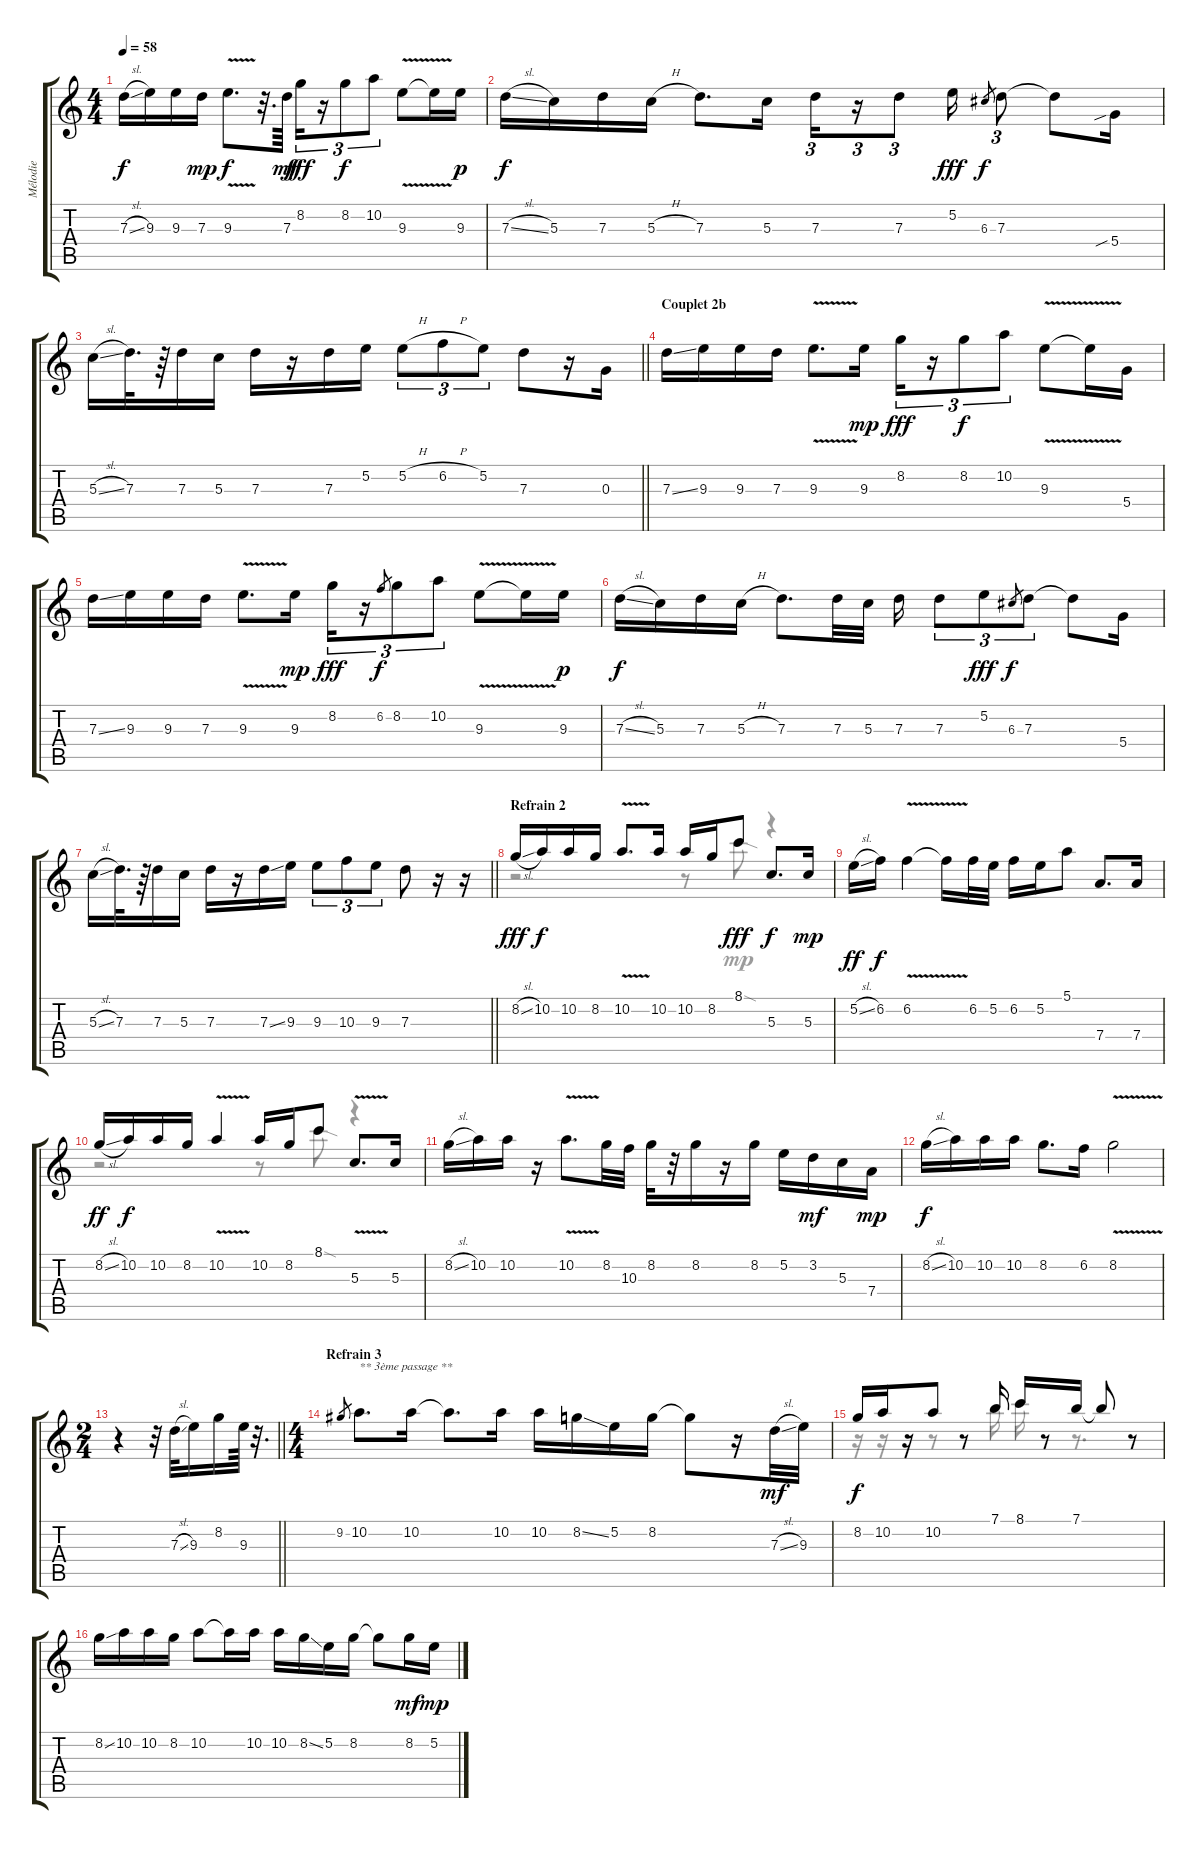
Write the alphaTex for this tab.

\track ("Mélodie" "Mélodie") {instrument electricguitarjazz}
\staff {score tabs}
\tuning (E4 B3 G3 D3 A2 E2) {hide}
\voice
\ts (4 4)
\tempo 58
\clef g2
\ks c
7.3{sl}.16{dy f} 9.3.16 9.3.16 7.3.16{dy mp} 9.3{v}.8{d dy f} r.32{d} 7.3.64{dy mf} 8.2.16{tu (3 2) dy fff} r.16{tu (3 2)} 8.2.8{tu (3 2) dy f} 10.2.8{tu (3 2)} 9.3{v}.8 9.3{t}.16 9.3.16{dy p} |
7.3{sl}.16{dy f} 5.3.16 7.3.16 5.3{h}.16 7.3.8{d} 5.3.16 7.3.16{tu (3 2)} r.16{tu (3 2)} 7.3.8{tu (3 2)} 5.2.16{dy fff} 6.3.8{gr dy f} 7.3.8{tu (3 2)} 7.3{t}.8 5.4{sib}.16 |
\barLineRight lightlight
5.3{sl}.16 7.3.32{d} r.64 7.3.16 5.3.16 7.3.16 r.16 7.3.16 5.2.16 5.2{h}.8{tu (3 2)} 6.2{h}.8{tu (3 2)} 5.2.8{tu (3 2)} 7.3.8 r.16 0.3.16 |
\section ("" "Couplet 2b")
7.3{ss}.16 9.3.16 9.3.16 7.3.16 9.3{v}.8{d} 9.3.16{dy mp} 8.2.16{tu (3 2) dy fff} r.16{tu (3 2)} 8.2.8{tu (3 2) dy f} 10.2.8{tu (3 2)} 9.3{v}.8 9.3{t}.16 5.4.16 |
7.3{ss}.16 9.3.16 9.3.16 7.3.16 9.3{v}.8{d} 9.3.16{dy mp} 8.2.16{tu (3 2) dy fff} r.16{tu (3 2)} 6.2.8{gr dy f} 8.2.8{tu (3 2)} 10.2.8{tu (3 2)} 9.3{v}.8 9.3{t}.16 9.3.16{dy p} |
7.3{sl}.16{dy f} 5.3.16 7.3.16 5.3{h}.16 7.3.8{d} 7.3.32 5.3.32 7.3.16 7.3.8{tu (3 2)} 5.2.8{tu (3 2) dy fff} 6.3.8{gr dy f} 7.3.8{tu (3 2)} 7.3{t}.8 5.4.16 |
\barLineRight lightlight
5.3{sl}.16 7.3.32{d} r.64 7.3.16 5.3.16 7.3.16 r.16 7.3{ss}.16 9.3.16 9.3.8{tu (3 2)} 10.3.8{tu (3 2)} 9.3.8{tu (3 2)} 7.3.8 r.16 r.16 |
\section ("" "Refrain 2")
8.2{sl}.16{dy fff} 10.2.16{dy f} 10.2.16 8.2.16 10.2{v}.8{d} 10.2.16 10.2.16 8.2.16 8.1.8{dy fff} 5.3.8{d dy f} 5.3.16{dy mp} |
5.2{sl}.16{dy ff} 6.2.16{dy f} 6.2{v}.4 6.2{t}.16 6.2.32 5.2.32 6.2.16 5.2.16 5.1.8 7.4.8{d} 7.4.16 |
8.2{sl}.16{dy ff} 10.2.16{dy f} 10.2.16 8.2.16 10.2{v}.4 10.2.16 8.2.16 8.1.8 5.3{v}.8{d} 5.3.16 |
8.2{sl}.16 10.2.16 10.2.16 r.16 10.2{v}.8{d} 8.2.32 10.3.32 8.2.32 r.32 8.2.16 r.16 8.2.16 5.2.16 3.2.16{dy mf} 5.3.16 7.4.16{dy mp} |
8.2{sl}.16{dy f} 10.2.16 10.2.16 10.2.16 8.2.8{d} 6.2.16 8.2{v}.2 |
\ts (2 4)
\barLineRight lightlight
r.4 r.32 7.3{sl}.32 9.3.16 8.2.16 9.3.64 r.32{d} |
\ts (4 4)
\section ("" "Refrain 3")
9.2.8{gr} 10.2.8{d txt "** 3ème passage **"} 10.2.16 10.2{t}.8{d} 10.2.16 10.2.16 8.2{ss}.16 5.2.16 8.2.16 8.2{t}.8 r.16 7.3{sl}.32{dy mf} 9.3.32 |
8.2.16{dy f} 10.2.16 r.16 10.2.8 r.8 7.1.16 8.1.16 r.8 7.1.16 7.1{t}.8 r.8 |
8.2{ss}.16 10.2.16 10.2.16 8.2.16 10.2.8 10.2{t}.16 10.2.16 10.2.16 8.2{ss}.16 5.2.16 8.2.16 8.2{t}.8 8.2.16{dy mf} 5.2.16{dy mp}
\voice
\clef g2
\ottava regular
\simile none
\ks c
|
|
\barLineRight lightlight
|
|
|
|
\barLineRight lightlight
|
r.2 r.8 8.1{sod}.8 r.4 |
|
r.2 r.8 8.1{sod}.8 r.4 |
|
|
\barLineRight lightlight
|
|
r.16 r.16 r.16 r.8 r.8 7.1.16 8.1.16 r.8 r.8{d} r.8 |
